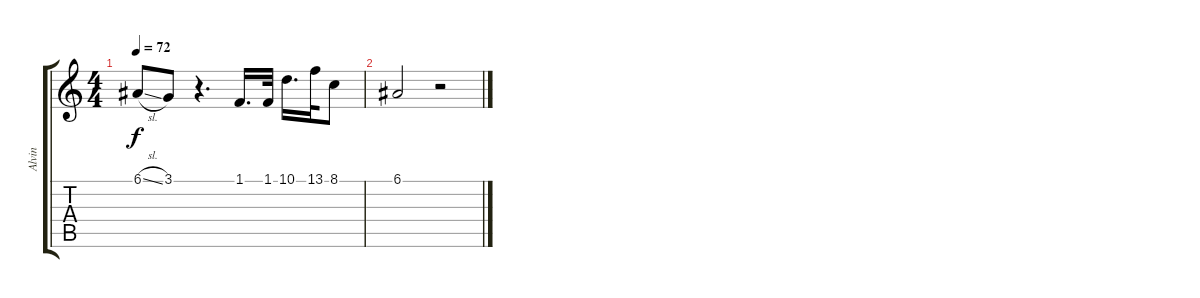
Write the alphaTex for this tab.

\track ("Alvin" "Alvin") {instrument voiceoohs}
\staff {score tabs}
\tuning (E4 B3 G3 D3 A2 E2) {hide}
\ts (4 4)
\tempo 72
\clef g2
\ks c
6.1{sl t}.8{dy f} 3.1.8 r.4{d} 1.1.16{d} 1.1.32 10.1.16{d} 13.1.32 8.1.8 |
6.1.2 r.2
